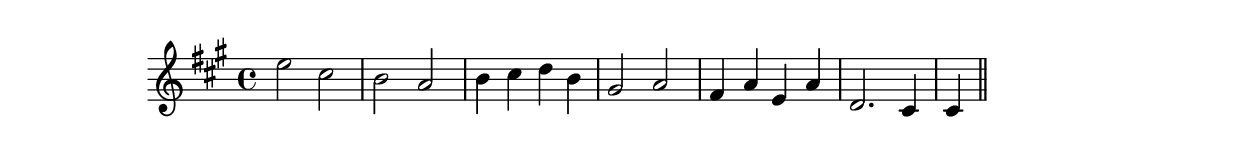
\version "2.14.0"
%{\header {
  title = "opening from clarinet quintet"
  composer = "W.A. Mozart"
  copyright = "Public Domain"
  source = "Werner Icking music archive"
}%}
\score{{\key a \major
\time 4/4
%{\tempo 4=100
%}\relative e'' {
  e2 cis | b a | b4 cis d b | gis2 a | fis4 a e a | d,2. cis4 | cis4
  \bar "||"
}


}}